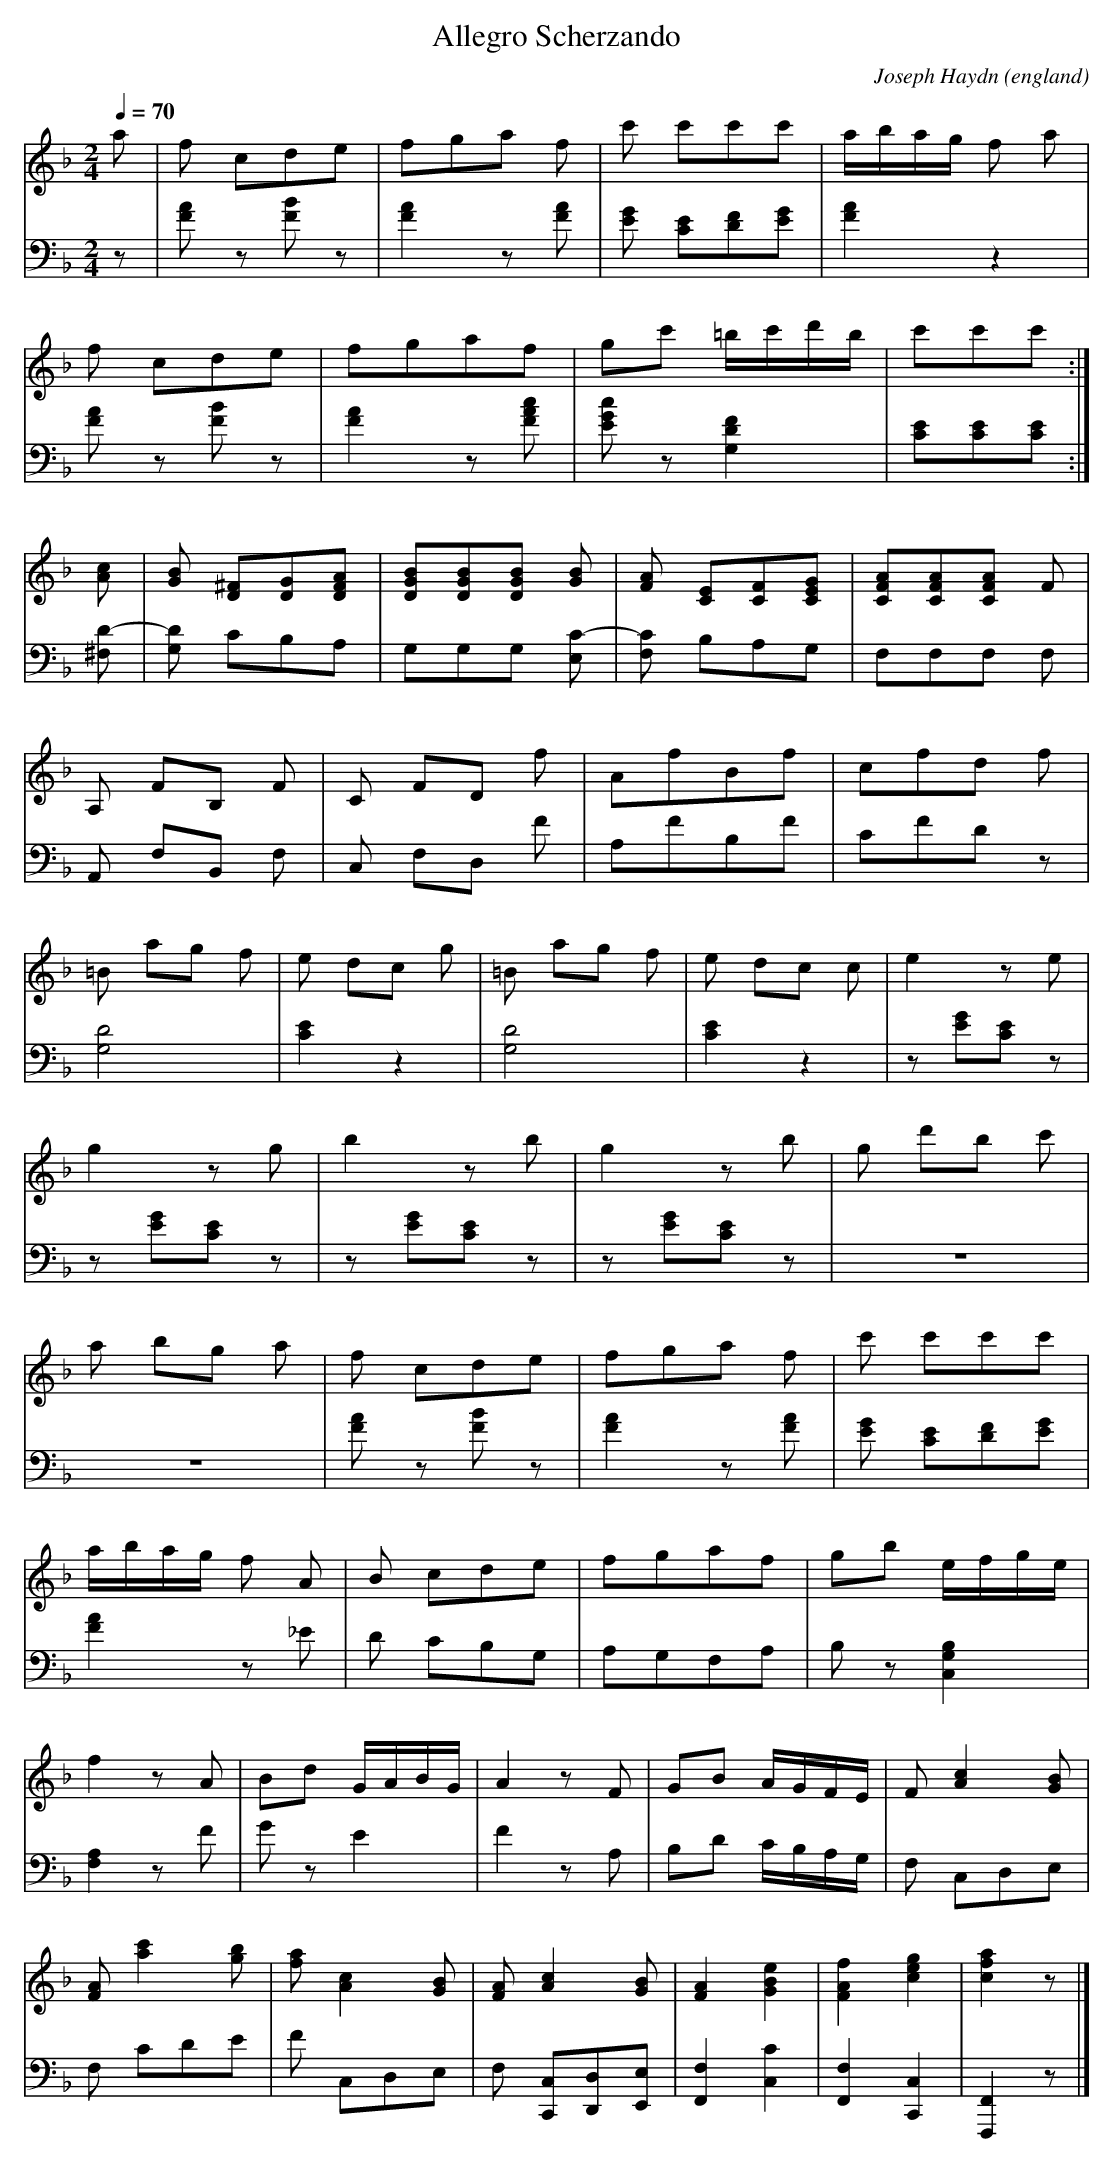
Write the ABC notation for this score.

X:1
T:Allegro Scherzando
O:england
C:Joseph Haydn
V:1 Program 1 0
V:2 Program 1 0 bass
M:2/4
L:1/8
Q:1/4=70
K:F
V:1
a|f cde|fga f| c' c'c'c'|a/b/a/g/ f a|
V:2
z|[FA] z [FB] z|[F2A2] z [FA]|[EG] [CE][DF][EG]|[F2A2]z2|
V:1
f cde|fgaf|gc' =b/c'/d'/b/|c'c'c':|
V:2
[FA] z [FB] z|[F2A2] z [FAc]|[EGc] z [G,2D2F2]|[CE][CE][CE]:|
V:1
[Ac]|[GB] [D^F][DG][DFA]|[DGB][DGB][DGB] [BG]|[FA] [CE][CF][CEG]|[CFA][CFA][CFA] F|
V:2
[^F,D-]|[DG,] CB,A,|G,G,G, [E,C-]|[CF,] B,A,G,|F,F,F, F,|
V:1
A, FB, F|C FD f|AfBf|cfd f|
V:2
A,, F,B,, F,|C, F,D, F|A,FB,F|CFD z|
V:1
=B ag f|e dc g|=B ag f|e dc c|e2 z e|
V:2
[G,4D4]|[C2E2]z2|[G,4D4]|[C2E2]z2|z [EG][CE] z|
V:1
g2 z g|b2 z b|g2 z b|g d'b c'|
V:2
z [EG][CE] z|z [EG][CE] z|z [EG][CE] z|z4|
V:1
a bg a|f cde|fga f|c' c'c'c'|
V:2
z4|[FA] z [FB] z|[F2A2] z [FA]|[EG] [CE][DF][EG]|
V:1
a/b/a/g/ f A|B cde|fgaf|gb e/f/g/e/|
V:2
[F2A2] z _E|D CB,G,|A,G,F,A,|B, z [C,2G,2B,2]|
V:1
f2 z A|Bd G/A/B/G/|A2 z F|GB A/G/F/E/|F[A2c2][GB]|
V:2
[F,2A,2] z F|G z E2|F2 z A,|B,D C/B,/A,/G,/|F, C,D,E,|
V:1
[FA][a2c'2][gb]|[fa][A2c2][GB]|[FA][A2c2][BG] |[F2A2][G2B2e2]|[F2A2f2][c2e2g2]|[c2f2a2]z|]
V:2
F, CDE|F C,D,E,|F, [C,,C,][D,,D,][E,,E,]|[F,,2F,2][C,2C2]|[F,,2F,2][C,2C,,2]|[F,,,2F,,2]z|]
